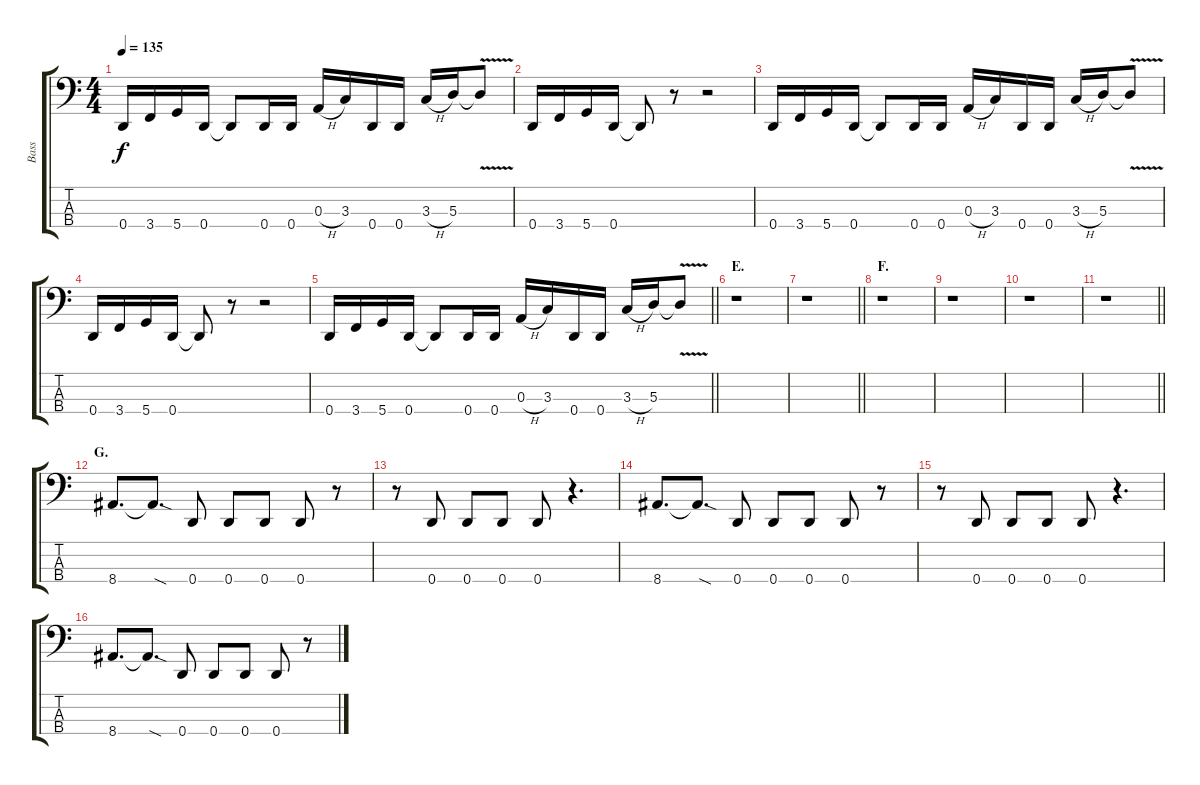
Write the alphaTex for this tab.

\track ("Bass" "Bass") {instrument electricbassfinger}
\staff {score tabs}
\tuning (G2 D2 A1 D1) {hide}
\ts (4 4)
\tempo 135
\clef f4
\ks c
0.4.16{dy f} 3.4.16 5.4.16 0.4.16 0.4{t}.8 0.4.16 0.4.16 0.3{h}.16 3.3.16 0.4.16 0.4.16 3.3{h}.16 5.3.16 5.3{v t}.8 |
0.4.16 3.4.16 5.4.16 0.4.16 0.4{t}.8 r.8 r.2 |
0.4.16 3.4.16 5.4.16 0.4.16 0.4{t}.8 0.4.16 0.4.16 0.3{h}.16 3.3.16 0.4.16 0.4.16 3.3{h}.16 5.3.16 5.3{v t}.8 |
0.4.16 3.4.16 5.4.16 0.4.16 0.4{t}.8 r.8 r.2 |
\barLineRight lightlight
0.4.16 3.4.16 5.4.16 0.4.16 0.4{t}.8 0.4.16 0.4.16 0.3{h}.16 3.3.16 0.4.16 0.4.16 3.3{h}.16 5.3.16 5.3{v t}.8 |
\section ("" "E.")
r.1 |
\barLineRight lightlight
r.1 |
\section ("" "F.")
r.1 |
r.1 |
r.1 |
\barLineRight lightlight
r.1 |
\section ("" "G.")
8.4.8{d} 8.4{sod t}.8{d} 0.4.8 0.4.8 0.4.8 0.4.8 r.8 |
r.8 0.4.8 0.4.8 0.4.8 0.4.8 r.4{d} |
8.4.8{d} 8.4{sod t}.8{d} 0.4.8 0.4.8 0.4.8 0.4.8 r.8 |
r.8 0.4.8 0.4.8 0.4.8 0.4.8 r.4{d} |
8.4.8{d} 8.4{sod t}.8{d} 0.4.8 0.4.8 0.4.8 0.4.8 r.8
